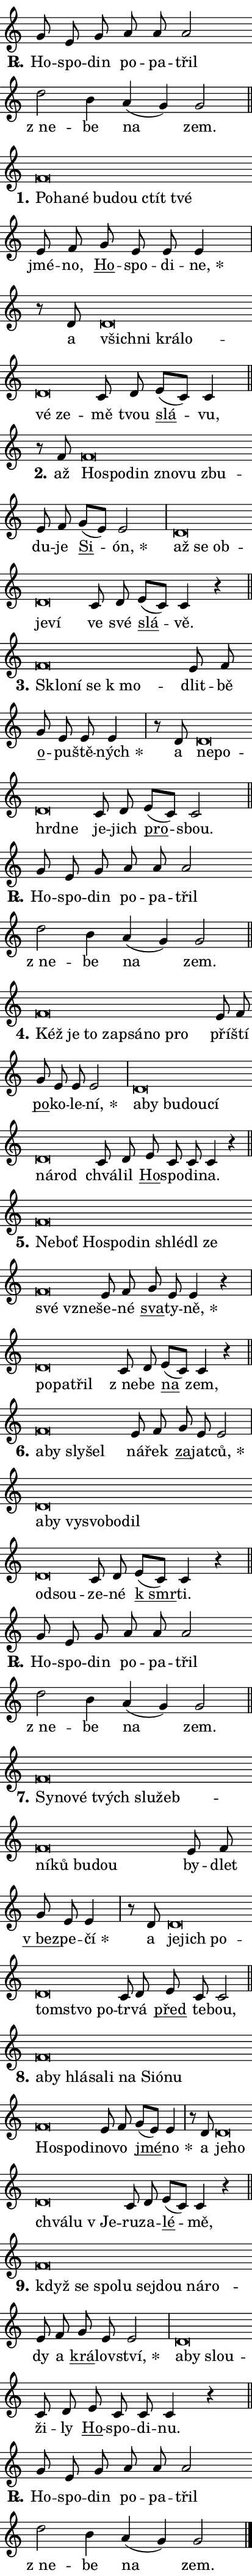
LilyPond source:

\version "2.22.1"
\header { tagline = "" }
\paper {
  indent = 0\cm
  top-margin = 0\cm
  right-margin = 0\cm
  bottom-margin = 0\cm
  left-margin = 0\cm
  paper-width = 7\cm
  page-breaking = #ly:one-page-breaking
  system-system-spacing.basic-distance = #11
  score-system-spacing.basic-distance = #11
  ragged-last = ##f
}


%% Author: Thomas Morley
%% https://lists.gnu.org/archive/html/lilypond-user/2020-05/msg00002.html
#(define (line-position grob)
"Returns position of @var[grob} in current system:
   @code{'start}, if at first time-step
   @code{'end}, if at last time-step
   @code{'middle} otherwise
"
  (let* ((col (ly:item-get-column grob))
         (ln (ly:grob-object col 'left-neighbor))
         (rn (ly:grob-object col 'right-neighbor))
         (col-to-check-left (if (ly:grob? ln) ln col))
         (col-to-check-right (if (ly:grob? rn) rn col))
         (break-dir-left
           (and
             (ly:grob-property col-to-check-left 'non-musical #f)
             (ly:item-break-dir col-to-check-left)))
         (break-dir-right
           (and
             (ly:grob-property col-to-check-right 'non-musical #f)
             (ly:item-break-dir col-to-check-right))))
        (cond ((eqv? 1 break-dir-left) 'start)
              ((eqv? -1 break-dir-right) 'end)
              (else 'middle))))

#(define (tranparent-at-line-position vctor)
  (lambda (grob)
  "Relying on @code{line-position} select the relevant enry from @var{vctor}.
Used to determine transparency,"
    (case (line-position grob)
      ((end) (not (vector-ref vctor 0)))
      ((middle) (not (vector-ref vctor 1)))
      ((start) (not (vector-ref vctor 2))))))

noteHeadBreakVisibility =
#(define-music-function (break-visibility)(vector?)
"Makes @code{NoteHead}s transparent relying on @var{break-visibility}"
#{
  \override NoteHead.transparent =
    #(tranparent-at-line-position break-visibility)
#})

#(define delete-ledgers-for-transparent-note-heads
  (lambda (grob)
    "Reads whether a @code{NoteHead} is transparent.
If so this @code{NoteHead} is removed from @code{'note-heads} from
@var{grob}, which is supposed to be @code{LedgerLineSpanner}.
As a result ledgers are not printed for this @code{NoteHead}"
    (let* ((nhds-array (ly:grob-object grob 'note-heads))
           (nhds-list
             (if (ly:grob-array? nhds-array)
                 (ly:grob-array->list nhds-array)
                 '()))
           ;; Relies on the transparent-property being done before
           ;; Staff.LedgerLineSpanner.after-line-breaking is executed.
           ;; This is fragile ...
           (to-keep
             (remove
               (lambda (nhd)
                 (ly:grob-property nhd 'transparent #f))
               nhds-list)))
      ;; TODO find a better method to iterate over grob-arrays, similiar
      ;; to filter/remove etc for lists
      ;; For now rebuilt from scratch
      (set! (ly:grob-object grob 'note-heads)  '())
      (for-each
        (lambda (nhd)
          (ly:pointer-group-interface::add-grob grob 'note-heads nhd))
        to-keep))))

hideNotes = {
  \noteHeadBreakVisibility #begin-of-line-visible
}
unHideNotes = {
  \noteHeadBreakVisibility #all-visible
}

% work-around for resetting accidentals
% https://lilypond.org/doc/v2.23/Documentation/notation/displaying-rhythms#unmetered-music
cadenzaMeasure = {
  \cadenzaOff
  \partial 1024 s1024
  \cadenzaOn
}

#(define-markup-command (accent layout props text) (markup?)
  "Underline accented syllable"
  (interpret-markup layout props
    #{\markup \override #'(offset . 4.3) \underline { #text }#}))

responsum = \markup \concat {
  "R" \hspace #-1.05 \path #0.1 #'((moveto 0 0.07) (lineto 0.9 0.8)) \hspace #0.05 "."
}

\layout {
    \context {
        \Staff
        \remove "Time_signature_engraver"
        \override LedgerLineSpanner.after-line-breaking = #delete-ledgers-for-transparent-note-heads
    }
    \context {
        \Voice {
            \override NoteHead.output-attributes = #'((class . "notehead"))
            \override Hairpin.height = #0.55
        }
    }
    \context {
        \Lyrics {
            \override StanzaNumber.output-attributes = #'((class . "stanzanumber"))
            \override LyricSpace.minimum-distance = #0.9
            \override LyricText.font-name = #"TeX Gyre Schola"
            \override LyricText.font-size = 1
            \override StanzaNumber.font-name = #"TeX Gyre Schola Bold"
            \override StanzaNumber.font-size = 1
        }
    }
}

% magnetic-lyrics.ily
%
%   written by
%     Jean Abou Samra <jean@abou-samra.fr>
%     Werner Lemberg <wl@gnu.org>
%
%   adapted by
%     Jiri Hon <jiri.hon@gmail.com>
%
% Version 2022-Apr-15

% https://www.mail-archive.com/lilypond-user@gnu.org/msg149350.html

#(define (Left_hyphen_pointer_engraver context)
   "Collect syllable-hyphen-syllable occurrences in lyrics and store
them in properties.  This engraver only looks to the left.  For
example, if the lyrics input is @code{foo -- bar}, it does the
following.

@itemize @bullet
@item
Set the @code{text} property of the @code{LyricHyphen} grob between
@q{foo} and @q{bar} to @code{foo}.

@item
Set the @code{left-hyphen} property of the @code{LyricText} grob with
text @q{foo} to the @code{LyricHyphen} grob between @q{foo} and
@q{bar}.
@end itemize

Use this auxiliary engraver in combination with the
@code{lyric-@/text::@/apply-@/magnetic-@/offset!} hook."
   (let ((hyphen #f)
         (text #f))
     (make-engraver
      (acknowledgers
       ((lyric-syllable-interface engraver grob source-engraver)
        (set! text grob)))
      (end-acknowledgers
       ((lyric-hyphen-interface engraver grob source-engraver)
        ;(when (not (grob::has-interface grob 'lyric-space-interface))
          (set! hyphen grob)));)
      ((stop-translation-timestep engraver)
       (when (and text hyphen)
         (ly:grob-set-object! text 'left-hyphen hyphen))
       (set! text #f)
       (set! hyphen #f)))))

#(define (lyric-text::apply-magnetic-offset! grob)
   "If the space between two syllables is less than the value in
property @code{LyricText@/.details@/.squash-threshold}, move the right
syllable to the left so that it gets concatenated with the left
syllable.

Use this function as a hook for
@code{LyricText@/.after-@/line-@/breaking} if the
@code{Left_@/hyphen_@/pointer_@/engraver} is active."
   (let ((hyphen (ly:grob-object grob 'left-hyphen #f)))
     (when hyphen
       (let ((left-text (ly:spanner-bound hyphen LEFT)))
         (when (grob::has-interface left-text 'lyric-syllable-interface)
           (let* ((common (ly:grob-common-refpoint grob left-text X))
                  (this-x-ext (ly:grob-extent grob common X))
                  (left-x-ext
                   (begin
                     ;; Trigger magnetism for left-text.
                     (ly:grob-property left-text 'after-line-breaking)
                     (ly:grob-extent left-text common X)))
                  ;; `delta` is the gap width between two syllables.
                  (delta (- (interval-start this-x-ext)
                            (interval-end left-x-ext)))
                  (details (ly:grob-property grob 'details))
                  (threshold (assoc-get 'squash-threshold details 0.2)))
             (when (< delta threshold)
               (let* (;; We have to manipulate the input text so that
                      ;; ligatures crossing syllable boundaries are not
                      ;; disabled.  For languages based on the Latin
                      ;; script this is essentially a beautification.
                      ;; However, for non-Western scripts it can be a
                      ;; necessity.
                      (lt (ly:grob-property left-text 'text))
                      (rt (ly:grob-property grob 'text))
                      (is-space (grob::has-interface hyphen 'lyric-space-interface))
                      (space (if is-space " " ""))
                      (space-markup (grob-interpret-markup grob " "))
                      (space-size (interval-length (ly:stencil-extent space-markup X)))
                      (extra-delta (if is-space space-size 0))
                      ;; Append new syllable.
                      (ltrt-space (if (and (string? lt) (string? rt))
                                (string-append lt space rt)
                                (make-concat-markup (list lt space rt))))
                      ;; Right-align `ltrt` to the right side.
                      (ltrt-space-markup (grob-interpret-markup
                               grob
                               (make-translate-markup
                                (cons (interval-length this-x-ext) 0)
                                (make-right-align-markup ltrt-space)))))
                 (begin
                   ;; Don't print `left-text`.
                   (ly:grob-set-property! left-text 'stencil #f)
                   ;; Set text and stencil (which holds all collected
                   ;; syllables so far) and shift it to the left.
                   (ly:grob-set-property! grob 'text ltrt-space)
                   (ly:grob-set-property! grob 'stencil ltrt-space-markup)
                   (ly:grob-translate-axis! grob (- (- delta extra-delta)) X))))))))))


#(define (lyric-hyphen::displace-bounds-first grob)
   ;; Make very sure this callback isn't triggered too early.
   (let ((left (ly:spanner-bound grob LEFT))
         (right (ly:spanner-bound grob RIGHT)))
     (ly:grob-property left 'after-line-breaking)
     (ly:grob-property right 'after-line-breaking)
     (ly:lyric-hyphen::print grob)))

squashThreshold = #0.4

\layout {
  \context {
    \Lyrics
    \consists #Left_hyphen_pointer_engraver
    \override LyricText.after-line-breaking =
      #lyric-text::apply-magnetic-offset!
    \override LyricHyphen.stencil = #lyric-hyphen::displace-bounds-first
    \override LyricText.details.squash-threshold = \squashThreshold
    \override LyricHyphen.minimum-distance = 0
    \override LyricHyphen.minimum-length = \squashThreshold
  }
}

squash = \override LyricText.details.squash-threshold = 9999
unSquash = \override LyricText.details.squash-threshold = \squashThreshold

left = \override LyricText.self-alignment-X = #LEFT
unLeft = \revert LyricText.self-alignment-X

starOffset = #(lambda (grob) 
                (let ((x_offset (ly:self-alignment-interface::aligned-on-x-parent grob)))
                  (if (= x_offset 0) 0 (+ x_offset 1.2))))

star = #(define-music-function (syllable)(string?)
"Append star separator at the end of a syllable"
#{
  \once \override LyricText.X-offset = #starOffset
  \lyricmode { \markup {
    #syllable
    \override #'((font-name . "TeX Gyre Schola Bold")) \hspace #0.2 \lower #0.65 \larger "*"
  } }
#})

starAccent = #(define-music-function (syllable)(string?)
"Append star separator at the end of a syllable and make accent"
#{
  \once \override LyricText.X-offset = #starOffset
  \lyricmode { \markup {
    \accent #syllable
    \override #'((font-name . "TeX Gyre Schola Bold")) \hspace #0.2 \lower #0.65 \larger "*"
  } }
#})

breath = #(define-music-function (syllable)(string?)
"Append breathing indicator at the end of a syllable"
#{
  \lyricmode { \markup { #syllable "+" } }
#})

optionalBreath = #(define-music-function (syllable)(string?)
"Append optional breathing indicator at the end of a syllable"
#{
  \lyricmode { \markup { #syllable "(+)" } }
#})


\score {
    <<
        \new Voice = "melody" { \cadenzaOn \key c \major \relative { g'8 e g a a a2 \bar "" d b4 \bar "" a( g) g2 \cadenzaMeasure \bar "||" \break }
\relative { f'\breve*1/16 \hideNotes \breve*1/16 \bar "" \breve*1/16 \bar "" \breve*1/16 \bar "" \breve*1/16 \bar "" \breve*1/16 \breve*1/16 \bar "" \unHideNotes e8 f \bar "" g e e e4 \cadenzaMeasure \bar "|" r8 d8 d\breve*1/16 \hideNotes \breve*1/16 \bar "" \breve*1/16 \bar "" \breve*1/16 \bar "" \breve*1/16 \breve*1/16 \bar "" \unHideNotes c8 d \bar "" e[( c)] c4 \cadenzaMeasure \bar "||" \break }
\relative { r8 f'8 f\breve*1/16 \hideNotes \breve*1/16 \bar "" \breve*1/16 \bar "" \breve*1/16 \bar "" \breve*1/16 \breve*1/16 \bar "" \unHideNotes e8 f \bar "" g[( e)] e2 \cadenzaMeasure \bar "|" d\breve*1/16 \hideNotes \breve*1/16 \bar "" \breve*1/16 \bar "" \breve*1/16 \breve*1/16 \bar "" \unHideNotes c8 d \bar "" e[( c)] c4 r \cadenzaMeasure \bar "||" \break }
\relative { f'\breve*1/16 \hideNotes \breve*1/16 \bar "" \breve*1/16 \breve*1/16 \bar "" \unHideNotes e8 f \bar "" g e e e4 \cadenzaMeasure \bar "|" r8 d8 d\breve*1/16 \hideNotes \breve*1/16 \bar "" \breve*1/16 \breve*1/16 \bar "" \unHideNotes c8 d \bar "" e[( c)] c2 \cadenzaMeasure \bar "||" \break }
\relative { g'8 e g a a a2 \bar "" d b4 \bar "" a( g) g2 \cadenzaMeasure \bar "||" \break }
\relative { f'\breve*1/16 \hideNotes \breve*1/16 \bar "" \breve*1/16 \bar "" \breve*1/16 \bar "" \breve*1/16 \bar "" \breve*1/16 \breve*1/16 \bar "" \unHideNotes e8 f \bar "" g e e e2 \cadenzaMeasure \bar "|" d\breve*1/16 \hideNotes \breve*1/16 \bar "" \breve*1/16 \bar "" \breve*1/16 \bar "" \breve*1/16 \bar "" \breve*1/16 \breve*1/16 \bar "" \unHideNotes c8 d \bar "" e c c c4 r \cadenzaMeasure \bar "||" \break }
\relative { f'\breve*1/16 \hideNotes \breve*1/16 \bar "" \breve*1/16 \bar "" \breve*1/16 \bar "" \breve*1/16 \bar "" \breve*1/16 \bar "" \breve*1/16 \bar "" \breve*1/16 \bar "" \breve*1/16 \breve*1/16 \bar "" \unHideNotes e8 f \bar "" g e e4 r \cadenzaMeasure \bar "|" d\breve*1/16 \hideNotes \breve*1/16 \breve*1/16 \bar "" \unHideNotes c8 d \bar "" e[( c)] c4 r \cadenzaMeasure \bar "||" \break }
\relative { f'\breve*1/16 \hideNotes \breve*1/16 \bar "" \breve*1/16 \breve*1/16 \bar "" \unHideNotes e8 f \bar "" g e e2 \cadenzaMeasure \bar "|" d\breve*1/16 \hideNotes \breve*1/16 \bar "" \breve*1/16 \bar "" \breve*1/16 \bar "" \breve*1/16 \bar "" \breve*1/16 \bar "" \breve*1/16 \breve*1/16 \bar "" \unHideNotes c8 d \bar "" e[( c)] c4 r \cadenzaMeasure \bar "||" \break }
\relative { g'8 e g a a a2 \bar "" d b4 \bar "" a( g) g2 \cadenzaMeasure \bar "||" \break }
\relative { f'\breve*1/16 \hideNotes \breve*1/16 \bar "" \breve*1/16 \bar "" \breve*1/16 \bar "" \breve*1/16 \bar "" \breve*1/16 \bar "" \breve*1/16 \bar "" \breve*1/16 \bar "" \breve*1/16 \breve*1/16 \bar "" \unHideNotes e8 f \bar "" g e e4 \cadenzaMeasure \bar "|" r8 d8 d\breve*1/16 \hideNotes \breve*1/16 \bar "" \breve*1/16 \bar "" \breve*1/16 \bar "" \breve*1/16 \breve*1/16 \bar "" \unHideNotes c8 d \bar "" e c c2 \cadenzaMeasure \bar "||" \break }
\relative { f'\breve*1/16 \hideNotes \breve*1/16 \bar "" \breve*1/16 \bar "" \breve*1/16 \bar "" \breve*1/16 \bar "" \breve*1/16 \bar "" \breve*1/16 \bar "" \breve*1/16 \bar "" \breve*1/16 \bar "" \breve*1/16 \bar "" \breve*1/16 \breve*1/16 \bar "" \unHideNotes e8 f \bar "" g[( e)] e4 \cadenzaMeasure \bar "|" r8 d8 d\breve*1/16 \hideNotes \breve*1/16 \bar "" \breve*1/16 \bar "" \breve*1/16 \breve*1/16 \bar "" \unHideNotes c8 d \bar "" e[( c)] c4 r \cadenzaMeasure \bar "||" \break }
\relative { f'\breve*1/16 \hideNotes \breve*1/16 \bar "" \breve*1/16 \bar "" \breve*1/16 \bar "" \breve*1/16 \bar "" \breve*1/16 \bar "" \breve*1/16 \breve*1/16 \bar "" \unHideNotes e8 f \bar "" g e e2 \cadenzaMeasure \bar "|" d\breve*1/16 \hideNotes \breve*1/16 \breve*1/16 \bar "" \unHideNotes c8 d \bar "" e c c c4 r \cadenzaMeasure \bar "||" \break }
\relative { g'8 e g a a a2 \bar "" d b4 \bar "" a( g) g2 \cadenzaMeasure \bar "||" \break } \bar "|." }
        \new Lyrics \lyricsto "melody" { \lyricmode { \set stanza = \responsum
Ho -- spo -- din po -- pa -- třil "z ne" -- be na zem.
\set stanza = "1."
\left Po -- \squash ha -- né bu -- dou ctít tvé \unLeft \unSquash jmé -- no, \markup \accent Ho -- spo -- di -- \star ne, a \left všich -- \squash ni krá -- lo -- vé ze -- \unLeft \unSquash mě tvou \markup \accent slá -- vu,
\set stanza = "2."
až \left Ho -- \squash spo -- din zno -- vu zbu -- \unLeft \unSquash du -- je \markup \accent Si -- \star ón, \left až \squash se ob -- je -- ví \unLeft \unSquash ve své \markup \accent slá -- vě.
\set stanza = "3."
\left Sklo -- \squash ní se "k mo" -- \unLeft \unSquash dlit -- bě \markup \accent o -- pu -- ště -- \star ných a \left ne -- \squash po -- hrd -- ne \unLeft \unSquash je -- jich \markup \accent pro -- sbou.
\set stanza = \responsum
Ho -- spo -- din po -- pa -- třil "z ne" -- be na zem.
\set stanza = "4."
\left Kéž \squash je to za -- psá -- no pro \unLeft \unSquash pří -- ští \markup \accent po -- ko -- le -- \star ní, \left a -- \squash by bu -- dou -- cí ná -- rod \unLeft \unSquash chvá -- lil \markup \accent Ho -- spo -- di -- na.
\set stanza = "5."
\left Ne -- \squash boť Ho -- spo -- din shlé -- dl ze své vzne -- \unLeft \unSquash še -- né \markup \accent sva -- ty -- \star ně, \left po -- \squash pa -- třil \unLeft \unSquash "z ne" -- be \markup \accent na zem,
\set stanza = "6."
\left a -- \squash by sly -- šel \unLeft \unSquash ná -- řek \markup \accent za -- jat -- \star ců, \left a -- \squash by vy -- svo -- bo -- dil od -- sou -- \unLeft \unSquash ze -- né \markup \accent "k smr" -- ti.
\set stanza = \responsum
Ho -- spo -- din po -- pa -- třil "z ne" -- be na zem.
\set stanza = "7."
\left Sy -- \squash no -- vé tvých slu -- žeb -- ní -- ků bu -- dou \unLeft \unSquash by -- dlet \markup \accent "v bez" -- pe -- \star čí a \left je -- \squash jich po -- tom -- stvo po -- \unLeft \unSquash tr -- vá \markup \accent před te -- bou,
\set stanza = "8."
\left a -- \squash by hlá -- sa -- li na Si -- ó -- nu Ho -- spo -- di -- \unLeft \unSquash no -- vo \markup \accent jmé -- \star no a \left je -- \squash ho chvá -- lu "v Je" -- \unLeft \unSquash ru -- za -- \markup \accent lé -- mě,
\set stanza = "9."
\left když \squash se spo -- lu sej -- dou ná -- ro -- \unLeft \unSquash dy a \markup \accent krá -- lov -- \star ství, \left a -- \squash by slou -- \unLeft \unSquash ži -- ly \markup \accent Ho -- spo -- di -- nu.
\set stanza = \responsum
Ho -- spo -- din po -- pa -- třil "z ne" -- be na zem. } }
    >>
    \layout {}
}
